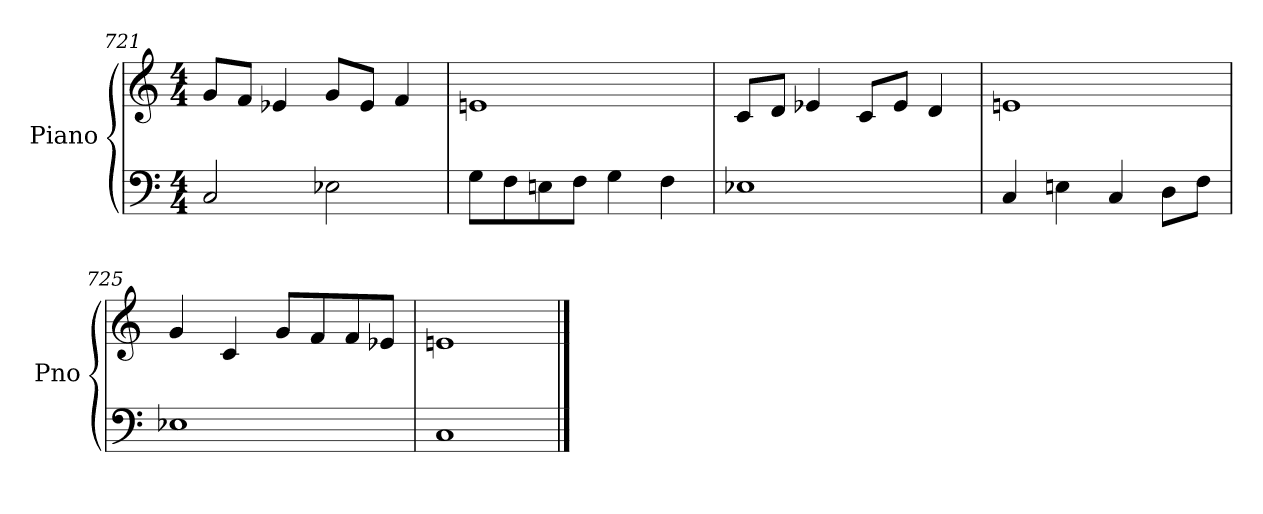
**kern	**kern
*part1	*part1
*staff2	*staff1
*I"Piano	*
*I'Pno	*
!!LO:LB:g=z
*clefF4	*clefG2
*k[]	*k[]
*M4/4	*M4/4
=721	=721
2C/	8g/L
.	8f/J
.	4e-X/
2E-X\	8g/L
.	8e-/J
.	4f/
=722	=722
8G\L	1en
8F\	.
8En\	.
8F\J	.
4G\	.
4F\	.
=723	=723
1E-X	8c/L
.	8d/J
.	4e-X/
.	8c/L
.	8e-/J
.	4d/
=724	=724
4C/	1en
4En\	.
4C/	.
8D\L	.
8F\J	.
=725	=725
1E-X	4g/
.	4c/
.	8g/L
.	8f/
.	8f/
.	8e-X/J
=726	=726
1C	1en
==	==
*-	*-
